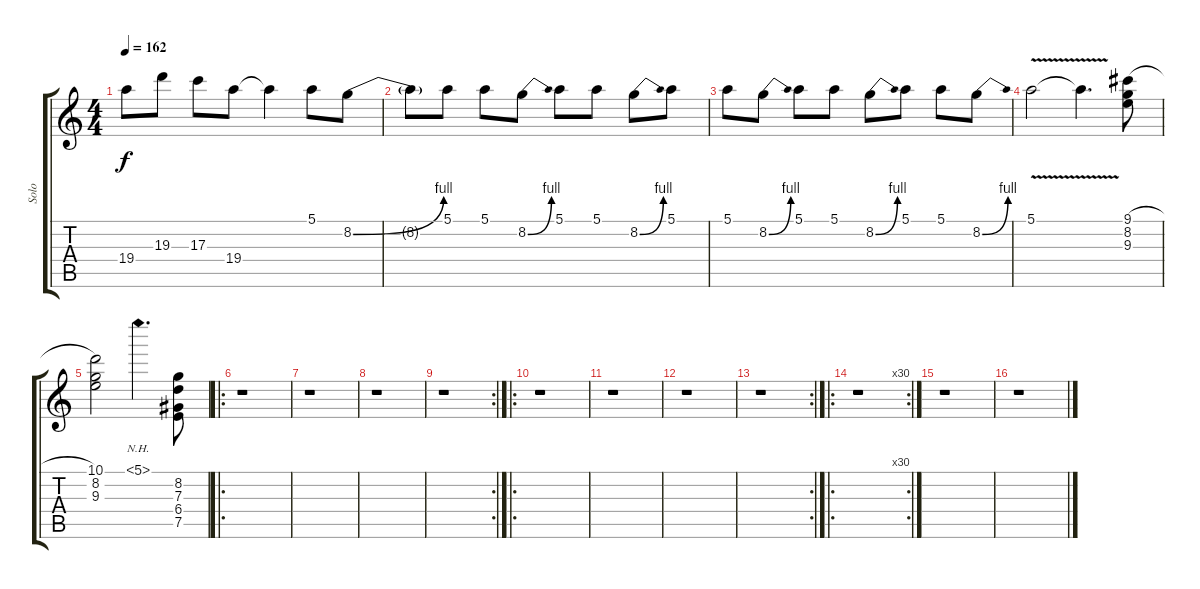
\track ("Solo" "Solo") {instrument distortionguitar}
\staff {score tabs}
\tuning (E4 B3 G3 D3 A2 E2) {hide}
\ts (4 4)
\tempo 162
\clef g2
\ks c
19.4.8{dy f} 19.3.8 17.3.8 19.4.8 19.4{t}.4 5.1.8 8.2{be (bend 0 0 60 4)}.8 |
8.2{t}.8 5.1.8 5.1.8 8.2{be (bend 0 0 60 4)}.8 5.1.8 5.1.8 8.2{be (bend 0 0 60 4)}.8 5.1.8 |
5.1.8 8.2{be (bend 0 0 60 4)}.8 5.1.8 5.1.8 8.2{be (bend 0 0 60 4)}.8 5.1.8 5.1.8 8.2{be (bend 0 0 60 4)}.8 |
5.1{v}.2 5.1{t}.4{d} (9.1{h} 8.2 9.3).8 |
(10.1 8.2 9.3).2 5.1{nh}.4{d} (8.2 7.3 6.4 7.5).8 |
\ro
r.1 |
r.1 |
r.1 |
\rc 2
r.1 |
\ro
r.1 |
r.1 |
r.1 |
\rc 2
r.1 |
\ro
\rc 30
r.1 |
r.1 |
r.1
